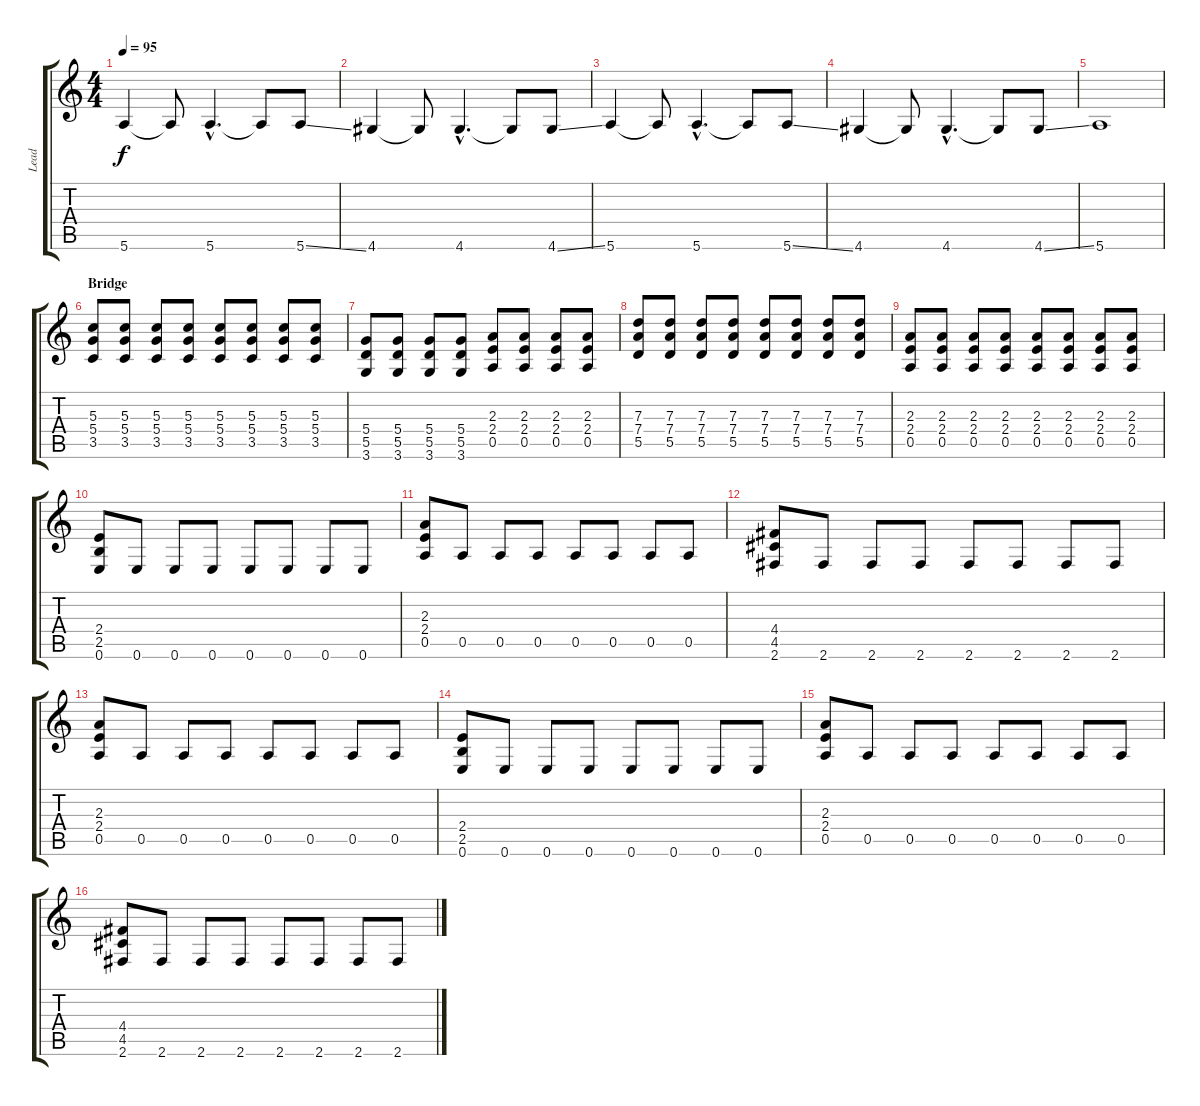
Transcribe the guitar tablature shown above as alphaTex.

\track ("Lead" "Lead") {instrument distortionguitar}
\staff {score tabs}
\tuning (E4 B3 G3 D3 A2 E2) {hide}
\ts (4 4)
\tempo 95
\clef g2
\ks c
5.6.4{dy f} 5.6{t}.8 5.6{hac}.4{d} 5.6{t}.8 5.6{ss}.8 |
4.6.4 4.6{t}.8 4.6{hac}.4{d} 4.6{t}.8 4.6{ss}.8 |
5.6.4 5.6{t}.8 5.6{hac}.4{d} 5.6{t}.8 5.6{ss}.8 |
4.6.4 4.6{t}.8 4.6{hac}.4{d} 4.6{t}.8 4.6{ss}.8 |
5.6.1 |
\section ("" "Bridge")
(5.3 5.4 3.5).8 (5.3 5.4 3.5).8 (5.3 5.4 3.5).8 (5.3 5.4 3.5).8 (5.3 5.4 3.5).8 (5.3 5.4 3.5).8 (5.3 5.4 3.5).8 (5.3 5.4 3.5).8 |
(5.4 5.5 3.6).8 (5.4 5.5 3.6).8 (5.4 5.5 3.6).8 (5.4 5.5 3.6).8 (2.3 2.4 0.5).8 (2.3 2.4 0.5).8 (2.3 2.4 0.5).8 (2.3 2.4 0.5).8 |
(7.3 7.4 5.5).8 (7.3 7.4 5.5).8 (7.3 7.4 5.5).8 (7.3 7.4 5.5).8 (7.3 7.4 5.5).8 (7.3 7.4 5.5).8 (7.3 7.4 5.5).8 (7.3 7.4 5.5).8 |
(2.3 2.4 0.5).8 (2.3 2.4 0.5).8 (2.3 2.4 0.5).8 (2.3 2.4 0.5).8 (2.3 2.4 0.5).8 (2.3 2.4 0.5).8 (2.3 2.4 0.5).8 (2.3 2.4 0.5).8 |
(2.4 2.5 0.6).8 0.6.8 0.6.8 0.6.8 0.6.8 0.6.8 0.6.8 0.6.8 |
(2.3 2.4 0.5).8 0.5.8 0.5.8 0.5.8 0.5.8 0.5.8 0.5.8 0.5.8 |
(4.4 4.5 2.6).8 2.6.8 2.6.8 2.6.8 2.6.8 2.6.8 2.6.8 2.6.8 |
(2.3 2.4 0.5).8 0.5.8 0.5.8 0.5.8 0.5.8 0.5.8 0.5.8 0.5.8 |
(2.4 2.5 0.6).8 0.6.8 0.6.8 0.6.8 0.6.8 0.6.8 0.6.8 0.6.8 |
(2.3 2.4 0.5).8 0.5.8 0.5.8 0.5.8 0.5.8 0.5.8 0.5.8 0.5.8 |
(4.4 4.5 2.6).8 2.6.8 2.6.8 2.6.8 2.6.8 2.6.8 2.6.8 2.6.8
